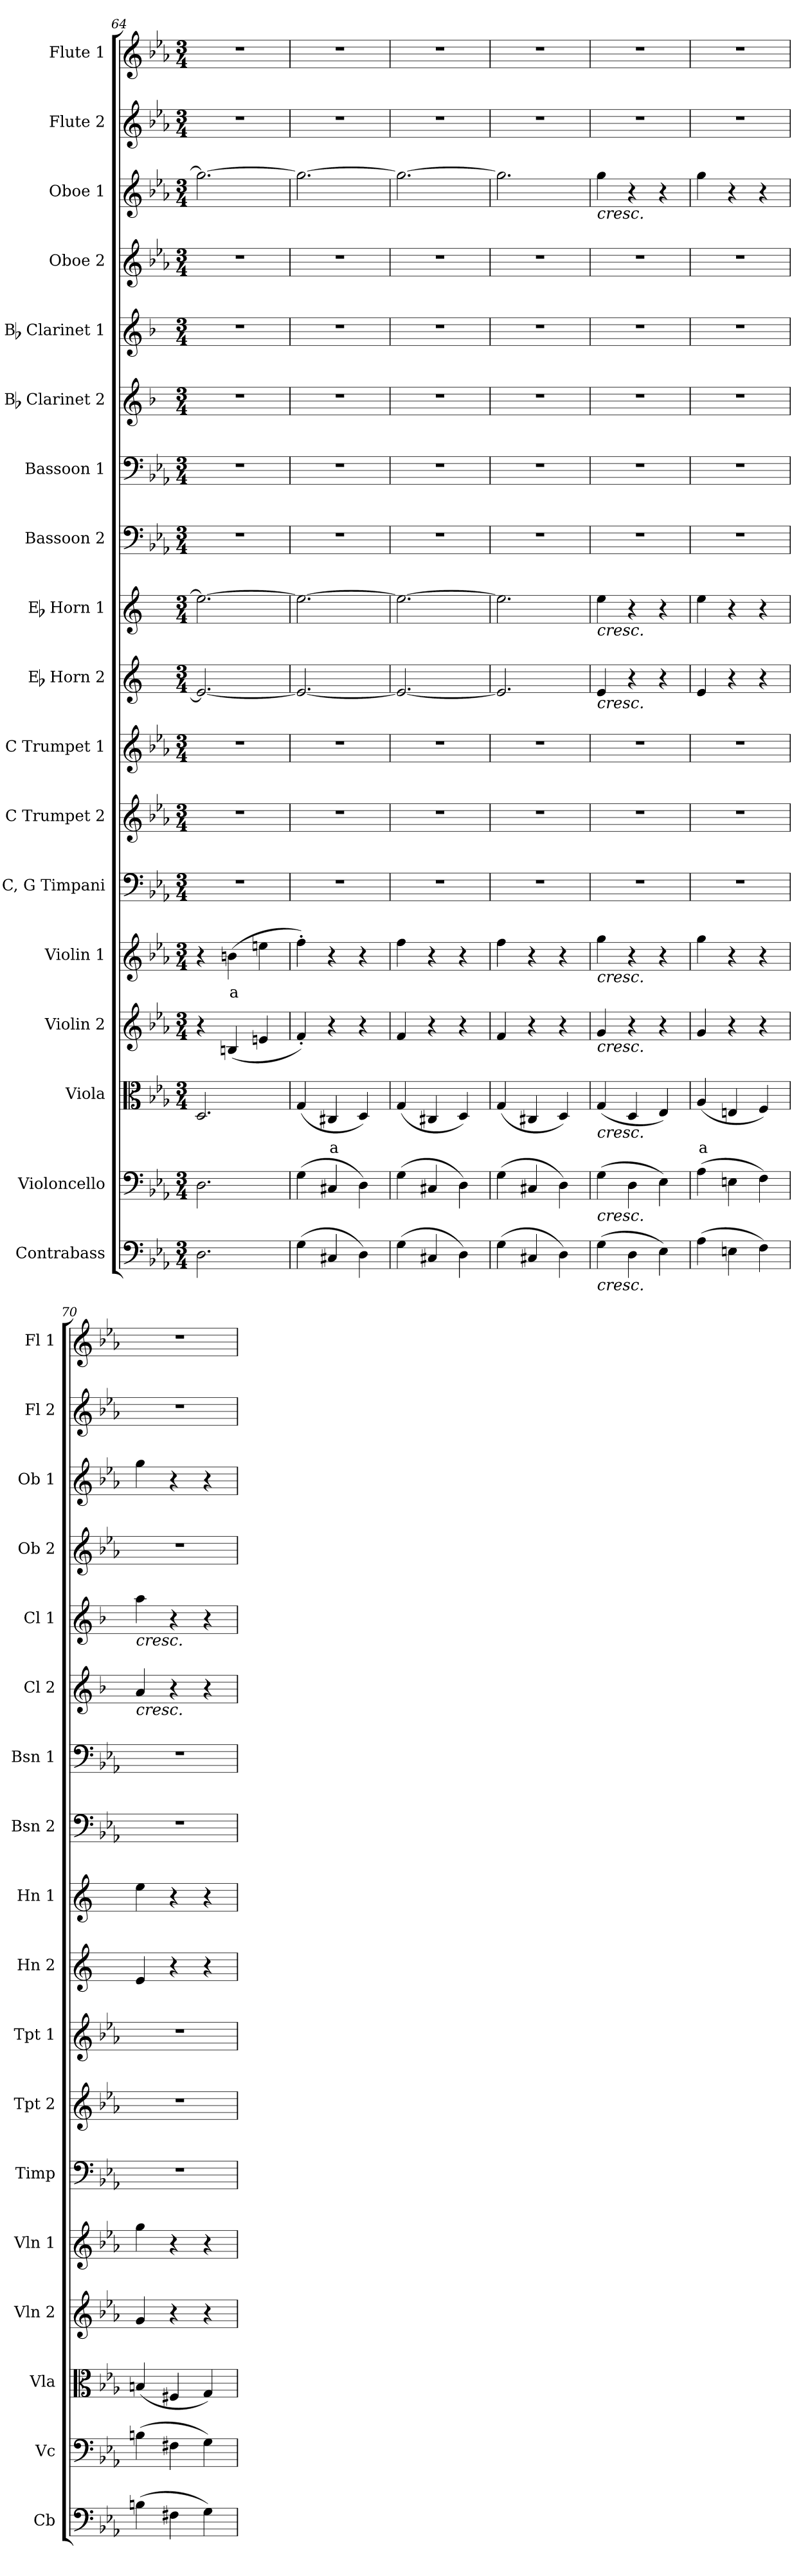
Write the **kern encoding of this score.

**kern	**kern	**kern	**text	**kern	**kern	**text	**kern	**kern	**kern	**kern	**kern	**kern	**kern	**kern	**kern	**kern	**kern	**kern	**kern
*part18	*part17	*part16	*part16	*part15	*part14	*part14	*part13	*part12	*part11	*part10	*part9	*part8	*part7	*part6	*part5	*part4	*part3	*part2	*part1
*staff18	*staff17	*staff16	*staff16	*staff15	*staff14	*staff14	*staff13	*staff12	*staff11	*staff10	*staff9	*staff8	*staff7	*staff6	*staff5	*staff4	*staff3	*staff2	*staff1
*I"Contrabass	*I"Violoncello	*I"Viola	*	*I"Violin 2	*I"Violin 1	*	*I"C, G Timpani	*I"C Trumpet 2	*I"C Trumpet 1	*I"Eb Horn 2	*I"Eb Horn 1	*I"Bassoon 2	*I"Bassoon 1	*I"Bb Clarinet 2	*I"Bb Clarinet 1	*I"Oboe 2	*I"Oboe 1	*I"Flute 2	*I"Flute 1
*I'Cb	*I'Vc	*I'Vla	*	*I'Vln 2	*I'Vln 1	*	*I'Timp	*I'Tpt 2	*I'Tpt 1	*I'Hn 2	*I'Hn 1	*I'Bsn 2	*I'Bsn 1	*I'Cl 2	*I'Cl 1	*I'Ob 2	*I'Ob 1	*I'Fl 2	*I'Fl 1
*clefF4	*clefF4	*clefC3	*	*clefG2	*clefG2	*	*clefF4	*clefG2	*clefG2	*clefG2	*clefG2	*clefF4	*clefF4	*clefG2	*clefG2	*clefG2	*clefG2	*clefG2	*clefG2
*ITrd7c12	*	*	*	*	*	*	*	*	*	*ITrd5c9	*ITrd5c9	*	*	*ITrd1c2	*ITrd1c2	*	*	*	*
*k[b-e-a-]	*k[b-e-a-]	*k[b-e-a-]	*	*k[b-e-a-]	*k[b-e-a-]	*	*k[b-e-a-]	*k[b-e-a-]	*k[b-e-a-]	*k[b-e-a-]	*k[b-e-a-]	*k[b-e-a-]	*k[b-e-a-]	*k[b-e-a-]	*k[b-e-a-]	*k[b-e-a-]	*k[b-e-a-]	*k[b-e-a-]	*k[b-e-a-]
*M3/4	*M3/4	*M3/4	*	*M3/4	*M3/4	*	*M3/4	*M3/4	*M3/4	*M3/4	*M3/4	*M3/4	*M3/4	*M3/4	*M3/4	*M3/4	*M3/4	*M3/4	*M3/4
=64	=64	=64	=64	=64	=64	=64	=64	=64	=64	=64	=64	=64	=64	=64	=64	=64	=64	=64	=64
2.DD\	2.D\	2.D/	.	4r	4r	.	2.r	2.r	2.r	2.G/_	2.g\_	2.r	2.r	2.r	2.r	2.r	2.gg\_	2.r	2.r
!	!	!	!	!	!	!LO:LY:b:color=#FF0000	!	!	!	!	!	!	!	!	!	!	!	!	!
.	.	.	.	(4Bn/	(4bn\	a	.	.	.	.	.	.	.	.	.	.	.	.	.
.	.	.	.	4en/	4een\	.	.	.	.	.	.	.	.	.	.	.	.	.	.
=65	=65	=65	=65	=65	=65	=65	=65	=65	=65	=65	=65	=65	=65	=65	=65	=65	=65	=65	=65
(4GG\	(4G\	(4G/	.	4f'/)	4ff'\)	.	2.r	2.r	2.r	2.G/_	2.g\_	2.r	2.r	2.r	2.r	2.r	2.gg\_	2.r	2.r
!	!	!	!LO:LY:b:color=#FF0000	!	!	!	!	!	!	!	!	!	!	!	!	!	!	!	!
4CC#X/	4C#X/	4C#X/	a	4r	4r	.	.	.	.	.	.	.	.	.	.	.	.	.	.
4DD\)	4D\)	4D/)	.	4r	4r	.	.	.	.	.	.	.	.	.	.	.	.	.	.
=66	=66	=66	=66	=66	=66	=66	=66	=66	=66	=66	=66	=66	=66	=66	=66	=66	=66	=66	=66
(4GG\	(4G\	(4G/	.	4f/	4ff\	.	2.r	2.r	2.r	2.G/_	2.g\_	2.r	2.r	2.r	2.r	2.r	2.gg\_	2.r	2.r
4CC#X/	4C#X/	4C#X/	.	4r	4r	.	.	.	.	.	.	.	.	.	.	.	.	.	.
4DD\)	4D\)	4D/)	.	4r	4r	.	.	.	.	.	.	.	.	.	.	.	.	.	.
=67	=67	=67	=67	=67	=67	=67	=67	=67	=67	=67	=67	=67	=67	=67	=67	=67	=67	=67	=67
(4GG\	(4G\	(4G/	.	4f/	4ff\	.	2.r	2.r	2.r	2.G/]	2.g\]	2.r	2.r	2.r	2.r	2.r	2.gg\]	2.r	2.r
4CC#X/	4C#X/	4C#X/	.	4r	4r	.	.	.	.	.	.	.	.	.	.	.	.	.	.
4DD\)	4D\)	4D/)	.	4r	4r	.	.	.	.	.	.	.	.	.	.	.	.	.	.
=68	=68	=68	=68	=68	=68	=68	=68	=68	=68	=68	=68	=68	=68	=68	=68	=68	=68	=68	=68
!	!	!	!	!	!	!	!	!	!	!	!	!	!	!	!	!	!LO:TX:b:i:t=cresc.	!	!
!	!	!	!	!	!	!	!	!	!	!	!LO:TX:b:i:t=cresc.	!	!	!	!	!	!	!	!
!	!	!	!	!	!	!	!	!	!	!LO:TX:b:i:t=cresc.	!	!	!	!	!	!	!	!	!
!	!	!	!	!	!LO:TX:b:i:t=cresc.	!	!	!	!	!	!	!	!	!	!	!	!	!	!
!	!	!	!	!LO:TX:b:i:t=cresc.	!	!	!	!	!	!	!	!	!	!	!	!	!	!	!
!	!	!LO:TX:b:i:t=cresc.	!	!	!	!	!	!	!	!	!	!	!	!	!	!	!	!	!
!	!LO:TX:b:i:t=cresc.	!	!	!	!	!	!	!	!	!	!	!	!	!	!	!	!	!	!
!LO:TX:b:i:t=cresc.	!	!	!	!	!	!	!	!	!	!	!	!	!	!	!	!	!	!	!
(4GG\	(4G\	(4G/	.	4g/	4gg\	.	2.r	2.r	2.r	4G/	4g\	2.r	2.r	2.r	2.r	2.r	4gg\	2.r	2.r
4DD\	4D\	4D/	.	4r	4r	.	.	.	.	4r	4r	.	.	.	.	.	4r	.	.
4EE-\)	4E-\)	4E-/)	.	4r	4r	.	.	.	.	4r	4r	.	.	.	.	.	4r	.	.
=69	=69	=69	=69	=69	=69	=69	=69	=69	=69	=69	=69	=69	=69	=69	=69	=69	=69	=69	=69
!	!	!	!LO:LY:b:color=#FF0000	!	!	!	!	!	!	!	!	!	!	!	!	!	!	!	!
(4AA-\	(4A-\	(4A-/	a	4g/	4gg\	.	2.r	2.r	2.r	4G/	4g\	2.r	2.r	2.r	2.r	2.r	4gg\	2.r	2.r
4EEn\	4En\	4En/	.	4r	4r	.	.	.	.	4r	4r	.	.	.	.	.	4r	.	.
4FF\)	4F\)	4F/)	.	4r	4r	.	.	.	.	4r	4r	.	.	.	.	.	4r	.	.
=70	=70	=70	=70	=70	=70	=70	=70	=70	=70	=70	=70	=70	=70	=70	=70	=70	=70	=70	=70
!	!	!	!	!	!	!	!	!	!	!	!	!	!	!	!LO:TX:b:i:t=cresc.	!	!	!	!
!	!	!	!	!	!	!	!	!	!	!	!	!	!	!LO:TX:b:i:t=cresc.	!	!	!	!	!
(4BBn\	(4Bn\	(4Bn/	.	4g/	4gg\	.	2.r	2.r	2.r	4G/	4g\	2.r	2.r	4g/	4gg\	2.r	4gg\	2.r	2.r
4FF#X\	4F#X\	4F#X/	.	4r	4r	.	.	.	.	4r	4r	.	.	4r	4r	.	4r	.	.
4GG\)	4G\)	4G/)	.	4r	4r	.	.	.	.	4r	4r	.	.	4r	4r	.	4r	.	.
=	=	=	=	=	=	=	=	=	=	=	=	=	=	=	=	=	=	=	=
*-	*-	*-	*-	*-	*-	*-	*-	*-	*-	*-	*-	*-	*-	*-	*-	*-	*-	*-	*-
